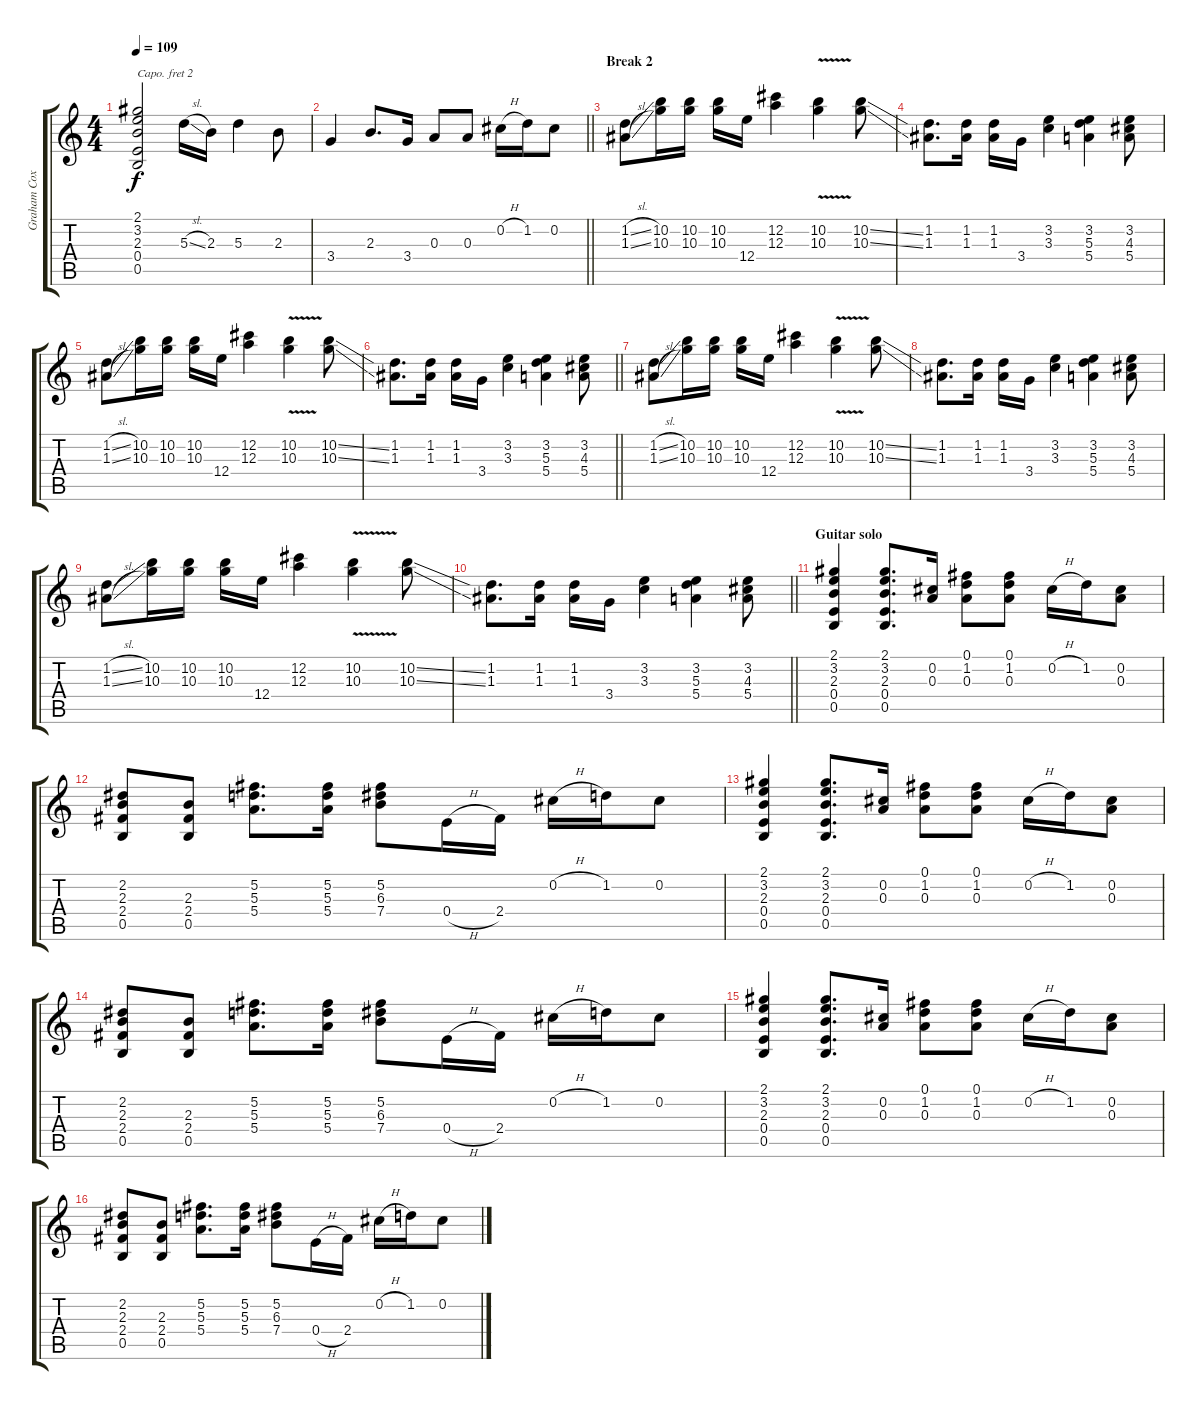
\track ("Graham Coxon - Guitar" "Graham Cox") {instrument overdrivenguitar}
\staff {score tabs}
\capo 2
\tuning (E4 B3 G3 D3 A2 E2) {hide}
\ts (4 4)
\tempo 109
\clef g2
\ks c
(2.1 3.2 2.3 0.4 0.5).2{dy f} 5.3{sl}.16 2.3.16 5.3.4 2.3.8 |
\barLineRight lightlight
3.4.4 2.3.8{d} 3.4.16 0.3.8 0.3.8 0.2{h}.16 1.2.16 0.2.8 |
\section ("" "Break 2")
(1.2{sl} 1.3{sl}).8 (10.2 10.3).16 (10.2 10.3).16 (10.2 10.3).16 12.4.16 (12.2 12.3).4 (10.2{v} 10.3{v}).4 (10.2{ss} 10.3{ss}).8 |
(1.2 1.3).8{d} (1.2 1.3).16 (1.2 1.3).16 3.4.16 (3.2 3.3).4 (3.2 5.3 5.4).4 (3.2 4.3 5.4).8 |
(1.2{sl} 1.3{sl}).8 (10.2 10.3).16 (10.2 10.3).16 (10.2 10.3).16 12.4.16 (12.2 12.3).4 (10.2{v} 10.3{v}).4 (10.2{ss} 10.3{ss}).8 |
\barLineRight lightlight
(1.2 1.3).8{d} (1.2 1.3).16 (1.2 1.3).16 3.4.16 (3.2 3.3).4 (3.2 5.3 5.4).4 (3.2 4.3 5.4).8 |
(1.2{sl} 1.3{sl}).8 (10.2 10.3).16 (10.2 10.3).16 (10.2 10.3).16 12.4.16 (12.2 12.3).4 (10.2{v} 10.3{v}).4 (10.2{ss} 10.3{ss}).8 |
(1.2 1.3).8{d} (1.2 1.3).16 (1.2 1.3).16 3.4.16 (3.2 3.3).4 (3.2 5.3 5.4).4 (3.2 4.3 5.4).8 |
(1.2{sl} 1.3{sl}).8 (10.2 10.3).16 (10.2 10.3).16 (10.2 10.3).16 12.4.16 (12.2 12.3).4 (10.2{v} 10.3{v}).4 (10.2{ss} 10.3{ss}).8 |
\barLineRight lightlight
(1.2 1.3).8{d} (1.2 1.3).16 (1.2 1.3).16 3.4.16 (3.2 3.3).4 (3.2 5.3 5.4).4 (3.2 4.3 5.4).8 |
\section ("" "Guitar solo")
(2.1 3.2 2.3 0.4 0.5).4 (2.1 3.2 2.3 0.4 0.5).8{d} (0.2 0.3).16 (0.1 1.2 0.3).8 (0.1 1.2 0.3).8 0.2{h}.16 1.2.16 (0.2 0.3).8 |
(2.2 2.3 2.4 0.5).8 (2.3 2.4 0.5).8 (5.2 5.3 5.4).8{d} (5.2 5.3 5.4).16 (5.2 6.3 7.4).8 0.4{h}.16 2.4.16 0.2{h}.16 1.2.16 0.2.8 |
(2.1 3.2 2.3 0.4 0.5).4 (2.1 3.2 2.3 0.4 0.5).8{d} (0.2 0.3).16 (0.1 1.2 0.3).8 (0.1 1.2 0.3).8 0.2{h}.16 1.2.16 (0.2 0.3).8 |
(2.2 2.3 2.4 0.5).8 (2.3 2.4 0.5).8 (5.2 5.3 5.4).8{d} (5.2 5.3 5.4).16 (5.2 6.3 7.4).8 0.4{h}.16 2.4.16 0.2{h}.16 1.2.16 0.2.8 |
(2.1 3.2 2.3 0.4 0.5).4 (2.1 3.2 2.3 0.4 0.5).8{d} (0.2 0.3).16 (0.1 1.2 0.3).8 (0.1 1.2 0.3).8 0.2{h}.16 1.2.16 (0.2 0.3).8 |
(2.2 2.3 2.4 0.5).8 (2.3 2.4 0.5).8 (5.2 5.3 5.4).8{d} (5.2 5.3 5.4).16 (5.2 6.3 7.4).8 0.4{h}.16 2.4.16 0.2{h}.16 1.2.16 0.2.8
